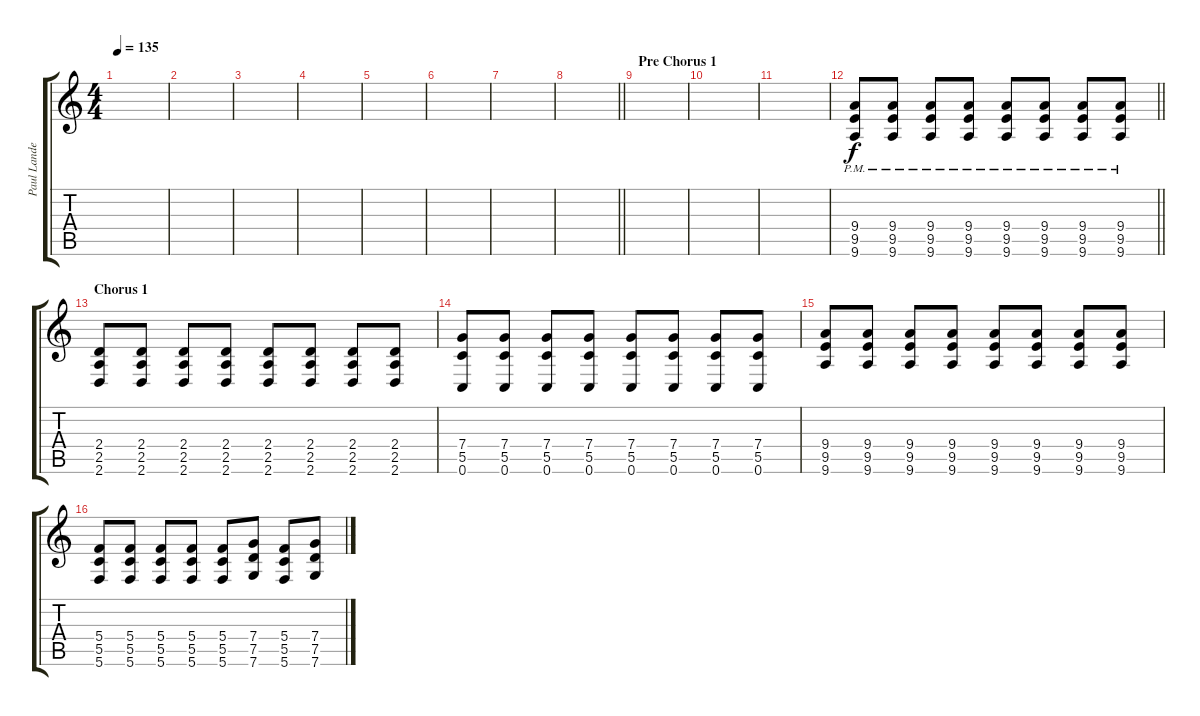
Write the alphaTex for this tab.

\track ("Paul Landers" "Paul Lande") {instrument distortionguitar}
\staff {score tabs}
\tuning (D4 A3 F3 C3 G2 C2) {hide}
\ts (4 4)
\tempo 135
\clef g2
\ks c
|
|
|
|
|
|
|
\barLineRight lightlight
|
\section ("" "Pre Chorus 1")
|
|
|
\barLineRight lightlight
(9.4{pm} 9.5{pm} 9.6{pm}).8 (9.4{pm} 9.5{pm} 9.6{pm}).8 (9.4{pm} 9.5{pm} 9.6{pm}).8 (9.4{pm} 9.5{pm} 9.6{pm}).8 (9.4{pm} 9.5{pm} 9.6{pm}).8 (9.4{pm} 9.5{pm} 9.6{pm}).8 (9.4{pm} 9.5{pm} 9.6{pm}).8 (9.4{pm} 9.5{pm} 9.6{pm}).8 |
\section ("" "Chorus 1")
(2.4 2.5 2.6).8 (2.4 2.5 2.6).8 (2.4 2.5 2.6).8 (2.4 2.5 2.6).8 (2.4 2.5 2.6).8 (2.4 2.5 2.6).8 (2.4 2.5 2.6).8 (2.4 2.5 2.6).8 |
(7.4 5.5 0.6).8 (7.4 5.5 0.6).8 (7.4 5.5 0.6).8 (7.4 5.5 0.6).8 (7.4 5.5 0.6).8 (7.4 5.5 0.6).8 (7.4 5.5 0.6).8 (7.4 5.5 0.6).8 |
(9.4 9.5 9.6).8 (9.4 9.5 9.6).8 (9.4 9.5 9.6).8 (9.4 9.5 9.6).8 (9.4 9.5 9.6).8 (9.4 9.5 9.6).8 (9.4 9.5 9.6).8 (9.4 9.5 9.6).8 |
(5.4 5.5 5.6).8 (5.4 5.5 5.6).8 (5.4 5.5 5.6).8 (5.4 5.5 5.6).8 (5.4 5.5 5.6).8 (7.4 7.5 7.6).8 (5.4 5.5 5.6).8 (7.4 7.5 7.6).8
